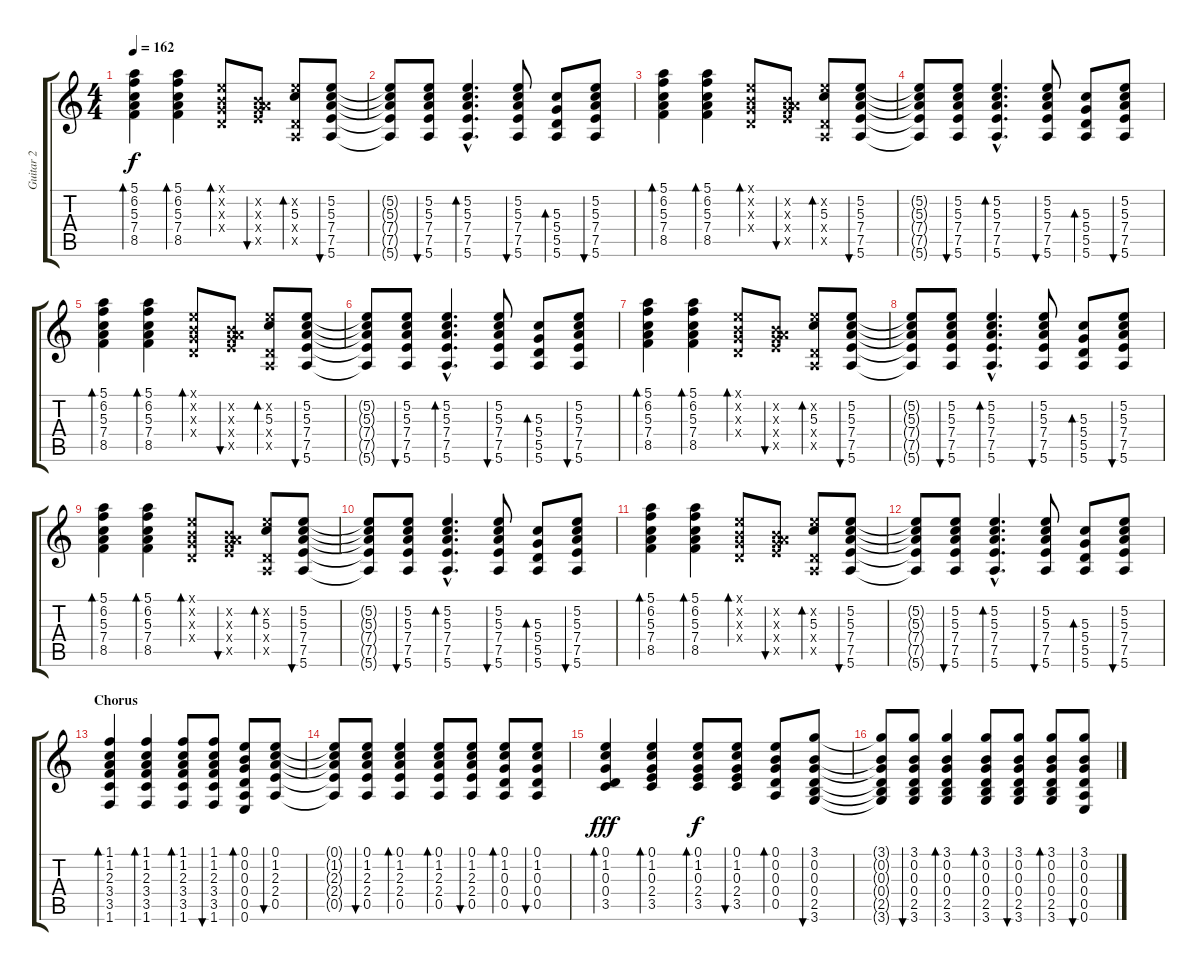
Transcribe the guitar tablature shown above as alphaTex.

\track ("Guitar 2" "Guitar 2") {instrument acousticguitarsteel}
\staff {score tabs}
\tuning (E4 B3 G3 D3 A2 E2) {hide}
\ts (4 4)
\tempo 162
\clef g2
\ks c
(5.1 6.2 5.3 7.4 8.5).4{bd 60 dy f} (5.1 6.2 5.3 7.4 8.5).4{bd 60} (0.1{x} 0.2{x} 0.3{x} 0.4{x}).8{bd 60} (0.2{x} 0.3{x} 7.4{x} 7.5{x}).8{bu 60} (5.2{x} 5.3 0.4{x} 0.5{x}).8{bd 60} (5.2 5.3 7.4 7.5 5.6).8{bu 60} |
(5.2{t} 5.3{t} 7.4{t} 7.5{t} 5.6{t}).8 (5.2 5.3 7.4 7.5 5.6).8{bu 60} (5.2{hac} 5.3{hac} 7.4{hac} 7.5{hac} 5.6{hac}).4{d bd 60} (5.2 5.3 7.4 7.5 5.6).8{bu 60} (5.3 5.4 5.5 5.6).8{bd 60} (5.2 5.3 7.4 7.5 5.6).8{bu 60} |
(5.1 6.2 5.3 7.4 8.5).4{bd 60} (5.1 6.2 5.3 7.4 8.5).4{bd 60} (0.1{x} 0.2{x} 0.3{x} 0.4{x}).8{bd 60} (0.2{x} 0.3{x} 7.4{x} 7.5{x}).8{bu 60} (5.2{x} 5.3 0.4{x} 0.5{x}).8{bd 60} (5.2 5.3 7.4 7.5 5.6).8{bu 60} |
(5.2{t} 5.3{t} 7.4{t} 7.5{t} 5.6{t}).8 (5.2 5.3 7.4 7.5 5.6).8{bu 60} (5.2{hac} 5.3{hac} 7.4{hac} 7.5{hac} 5.6{hac}).4{d bd 60} (5.2 5.3 7.4 7.5 5.6).8{bu 60} (5.3 5.4 5.5 5.6).8{bd 60} (5.2 5.3 7.4 7.5 5.6).8{bu 60} |
(5.1 6.2 5.3 7.4 8.5).4{bd 60} (5.1 6.2 5.3 7.4 8.5).4{bd 60} (0.1{x} 0.2{x} 0.3{x} 0.4{x}).8{bd 60} (0.2{x} 0.3{x} 7.4{x} 7.5{x}).8{bu 60} (5.2{x} 5.3 0.4{x} 0.5{x}).8{bd 60} (5.2 5.3 7.4 7.5 5.6).8{bu 60} |
(5.2{t} 5.3{t} 7.4{t} 7.5{t} 5.6{t}).8 (5.2 5.3 7.4 7.5 5.6).8{bu 60} (5.2{hac} 5.3{hac} 7.4{hac} 7.5{hac} 5.6{hac}).4{d bd 60} (5.2 5.3 7.4 7.5 5.6).8{bu 60} (5.3 5.4 5.5 5.6).8{bd 60} (5.2 5.3 7.4 7.5 5.6).8{bu 60} |
(5.1 6.2 5.3 7.4 8.5).4{bd 60} (5.1 6.2 5.3 7.4 8.5).4{bd 60} (0.1{x} 0.2{x} 0.3{x} 0.4{x}).8{bd 60} (0.2{x} 0.3{x} 7.4{x} 7.5{x}).8{bu 60} (5.2{x} 5.3 0.4{x} 0.5{x}).8{bd 60} (5.2 5.3 7.4 7.5 5.6).8{bu 60} |
(5.2{t} 5.3{t} 7.4{t} 7.5{t} 5.6{t}).8 (5.2 5.3 7.4 7.5 5.6).8{bu 60} (5.2{hac} 5.3{hac} 7.4{hac} 7.5{hac} 5.6{hac}).4{d bd 60} (5.2 5.3 7.4 7.5 5.6).8{bu 60} (5.3 5.4 5.5 5.6).8{bd 60} (5.2 5.3 7.4 7.5 5.6).8{bu 60} |
(5.1 6.2 5.3 7.4 8.5).4{bd 60} (5.1 6.2 5.3 7.4 8.5).4{bd 60} (0.1{x} 0.2{x} 0.3{x} 0.4{x}).8{bd 60} (0.2{x} 0.3{x} 7.4{x} 7.5{x}).8{bu 60} (5.2{x} 5.3 0.4{x} 0.5{x}).8{bd 60} (5.2 5.3 7.4 7.5 5.6).8{bu 60} |
(5.2{t} 5.3{t} 7.4{t} 7.5{t} 5.6{t}).8 (5.2 5.3 7.4 7.5 5.6).8{bu 60} (5.2{hac} 5.3{hac} 7.4{hac} 7.5{hac} 5.6{hac}).4{d bd 60} (5.2 5.3 7.4 7.5 5.6).8{bu 60} (5.3 5.4 5.5 5.6).8{bd 60} (5.2 5.3 7.4 7.5 5.6).8{bu 60} |
(5.1 6.2 5.3 7.4 8.5).4{bd 60} (5.1 6.2 5.3 7.4 8.5).4{bd 60} (0.1{x} 0.2{x} 0.3{x} 0.4{x}).8{bd 60} (0.2{x} 0.3{x} 7.4{x} 7.5{x}).8{bu 60} (5.2{x} 5.3 0.4{x} 0.5{x}).8{bd 60} (5.2 5.3 7.4 7.5 5.6).8{bu 60} |
(5.2{t} 5.3{t} 7.4{t} 7.5{t} 5.6{t}).8 (5.2 5.3 7.4 7.5 5.6).8{bu 60} (5.2{hac} 5.3{hac} 7.4{hac} 7.5{hac} 5.6{hac}).4{d bd 60} (5.2 5.3 7.4 7.5 5.6).8{bu 60} (5.3 5.4 5.5 5.6).8{bd 60} (5.2 5.3 7.4 7.5 5.6).8{bu 60} |
\section ("" "Chorus")
(1.1 1.2 2.3 3.4 3.5 1.6).4{bd 60} (1.1 1.2 2.3 3.4 3.5 1.6).4{bd 60} (1.1 1.2 2.3 3.4 3.5 1.6).8{bd 60} (1.1 1.2 2.3 3.4 3.5 1.6).8{bu 60} (0.1 0.2 0.3 0.4 0.5 0.6).8{bd 60} (0.1 1.2 2.3 2.4 0.5).8{bu 60} |
(0.1{t} 1.2{t} 2.3{t} 2.4{t} 0.5{t}).8 (0.1 1.2 2.3 2.4 0.5).8{bu 60} (0.1 1.2 2.3 2.4 0.5).4{bd 60} (0.1 1.2 2.3 2.4 0.5).8{bd 60} (0.1 1.2 2.3 2.4 0.5).8{bu 60} (0.1 1.2 0.3 0.4 0.5).8{bd 60} (0.1 1.2 0.3 0.4 0.5).8{bu 60} |
(0.1 1.2 0.3 0.4 3.5).4{bd 60 dy fff} (0.1 1.2 0.3 2.4 3.5).4{bd 60} (0.1 1.2 0.3 2.4 3.5).8{bd 60 dy f} (0.1 1.2 0.3 2.4 3.5).8{bu 60} (0.1 0.2 0.3 0.4 0.5).8{bd 60} (3.1 0.2 0.3 0.4 2.5 3.6).8{bu 60} |
(3.1{t} 0.2{t} 0.3{t} 0.4{t} 2.5{t} 3.6{t}).8 (3.1 0.2 0.3 0.4 2.5 3.6).8{bu 60} (3.1 0.2 0.3 0.4 2.5 3.6).4{bd 60} (3.1 0.2 0.3 0.4 2.5 3.6).8{bd 60} (3.1 0.2 0.3 0.4 2.5 3.6).8{bu 60} (3.1 0.2 0.3 0.4 2.5 3.6).8{bd 60} (3.1 0.2 0.3 0.4 0.5 0.6).8{bu 60}
